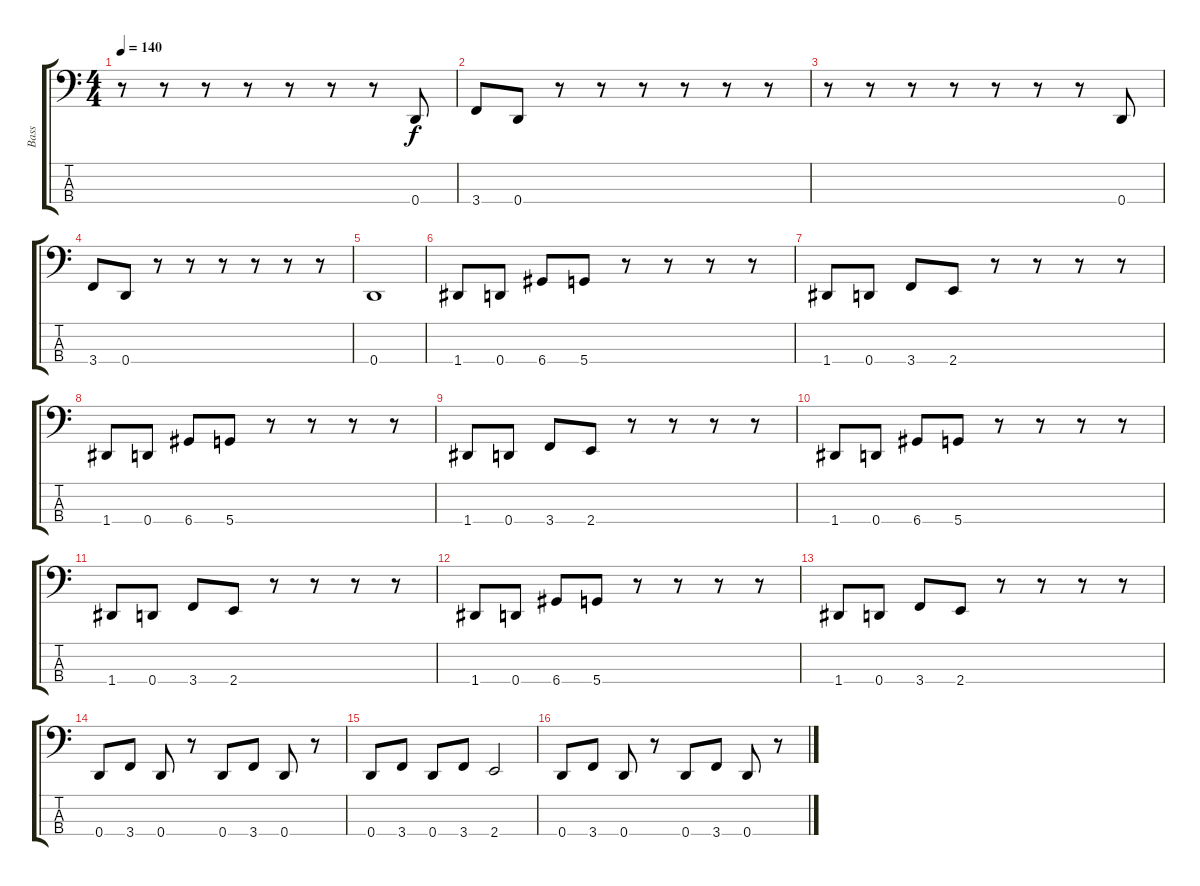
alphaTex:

\track ("Bass" "Bass") {instrument electricbassfinger}
\staff {score tabs}
\tuning (G2 D2 A1 D1) {hide}
\ts (4 4)
\tempo 140
\clef f4
\ks c
r.8{dy f} r.8 r.8 r.8 r.8 r.8 r.8 0.4.8 |
3.4.8 0.4.8 r.8 r.8 r.8 r.8 r.8 r.8 |
r.8 r.8 r.8 r.8 r.8 r.8 r.8 0.4.8 |
3.4.8 0.4.8 r.8 r.8 r.8 r.8 r.8 r.8 |
0.4.1 |
1.4.8 0.4.8 6.4.8 5.4.8 r.8 r.8 r.8 r.8 |
1.4.8 0.4.8 3.4.8 2.4.8 r.8 r.8 r.8 r.8 |
1.4.8 0.4.8 6.4.8 5.4.8 r.8 r.8 r.8 r.8 |
1.4.8 0.4.8 3.4.8 2.4.8 r.8 r.8 r.8 r.8 |
1.4.8 0.4.8 6.4.8 5.4.8 r.8 r.8 r.8 r.8 |
1.4.8 0.4.8 3.4.8 2.4.8 r.8 r.8 r.8 r.8 |
1.4.8 0.4.8 6.4.8 5.4.8 r.8 r.8 r.8 r.8 |
1.4.8 0.4.8 3.4.8 2.4.8 r.8 r.8 r.8 r.8 |
0.4.8 3.4.8 0.4.8 r.8 0.4.8 3.4.8 0.4.8 r.8 |
0.4.8 3.4.8 0.4.8 3.4.8 2.4.2 |
0.4.8 3.4.8 0.4.8 r.8 0.4.8 3.4.8 0.4.8 r.8
